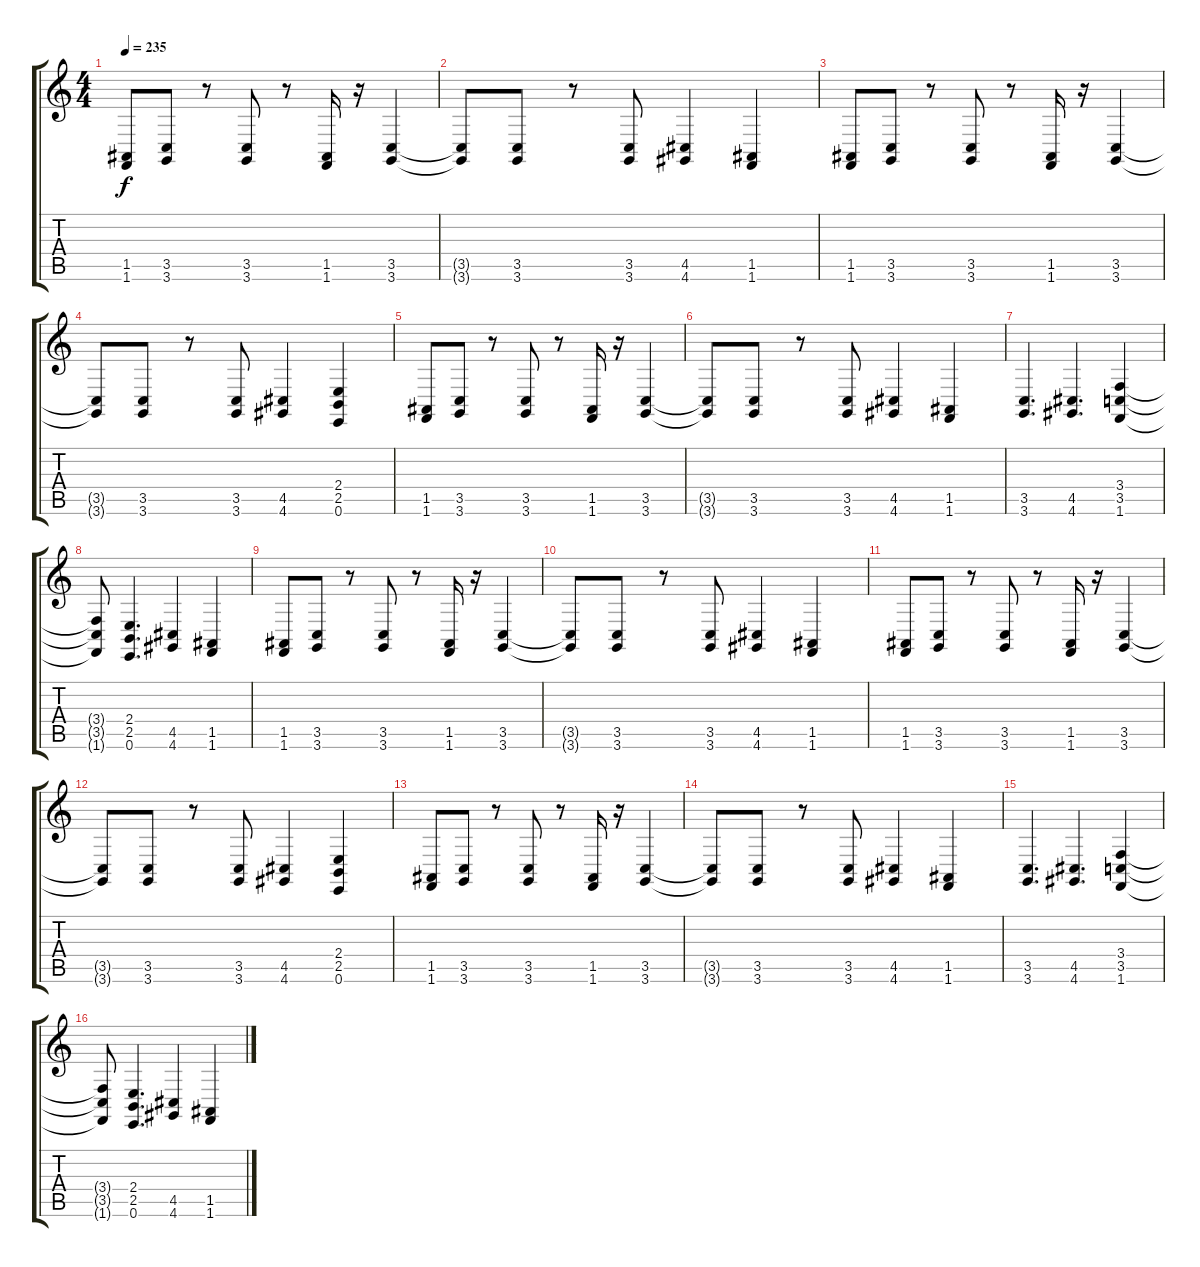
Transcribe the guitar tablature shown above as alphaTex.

\track "" {instrument lead5charang}
\staff {score tabs}
\tuning (E4 B3 G3 D3 A2 E2) {hide}
\ts (4 4)
\tempo 235
\clef g2
\ks c
(1.5 1.6).8{dy f} (3.5 3.6).8 r.8 (3.5 3.6).8 r.8 (1.5 1.6).16 r.16 (3.5 3.6).4 |
(3.5{t} 3.6{t}).8 (3.5 3.6).8 r.8 (3.5 3.6).8 (4.5 4.6).4 (1.5 1.6).4 |
(1.5 1.6).8 (3.5 3.6).8 r.8 (3.5 3.6).8 r.8 (1.5 1.6).16 r.16 (3.5 3.6).4 |
(3.5{t} 3.6{t}).8 (3.5 3.6).8 r.8 (3.5 3.6).8 (4.5 4.6).4 (2.4 2.5 0.6).4 |
(1.5 1.6).8 (3.5 3.6).8 r.8 (3.5 3.6).8 r.8 (1.5 1.6).16 r.16 (3.5 3.6).4 |
(3.5{t} 3.6{t}).8 (3.5 3.6).8 r.8 (3.5 3.6).8 (4.5 4.6).4 (1.5 1.6).4 |
(3.5 3.6).4{d} (4.5 4.6).4{d} (3.4 3.5 1.6).4 |
(3.4{t} 3.5{t} 1.6{t}).8 (2.4 2.5 0.6).4{d} (4.5 4.6).4 (1.5 1.6).4 |
(1.5 1.6).8 (3.5 3.6).8 r.8 (3.5 3.6).8 r.8 (1.5 1.6).16 r.16 (3.5 3.6).4 |
(3.5{t} 3.6{t}).8 (3.5 3.6).8 r.8 (3.5 3.6).8 (4.5 4.6).4 (1.5 1.6).4 |
(1.5 1.6).8 (3.5 3.6).8 r.8 (3.5 3.6).8 r.8 (1.5 1.6).16 r.16 (3.5 3.6).4 |
(3.5{t} 3.6{t}).8 (3.5 3.6).8 r.8 (3.5 3.6).8 (4.5 4.6).4 (2.4 2.5 0.6).4 |
(1.5 1.6).8 (3.5 3.6).8 r.8 (3.5 3.6).8 r.8 (1.5 1.6).16 r.16 (3.5 3.6).4 |
(3.5{t} 3.6{t}).8 (3.5 3.6).8 r.8 (3.5 3.6).8 (4.5 4.6).4 (1.5 1.6).4 |
(3.5 3.6).4{d} (4.5 4.6).4{d} (3.4 3.5 1.6).4 |
(3.4{t} 3.5{t} 1.6{t}).8 (2.4 2.5 0.6).4{d} (4.5 4.6).4 (1.5 1.6).4
